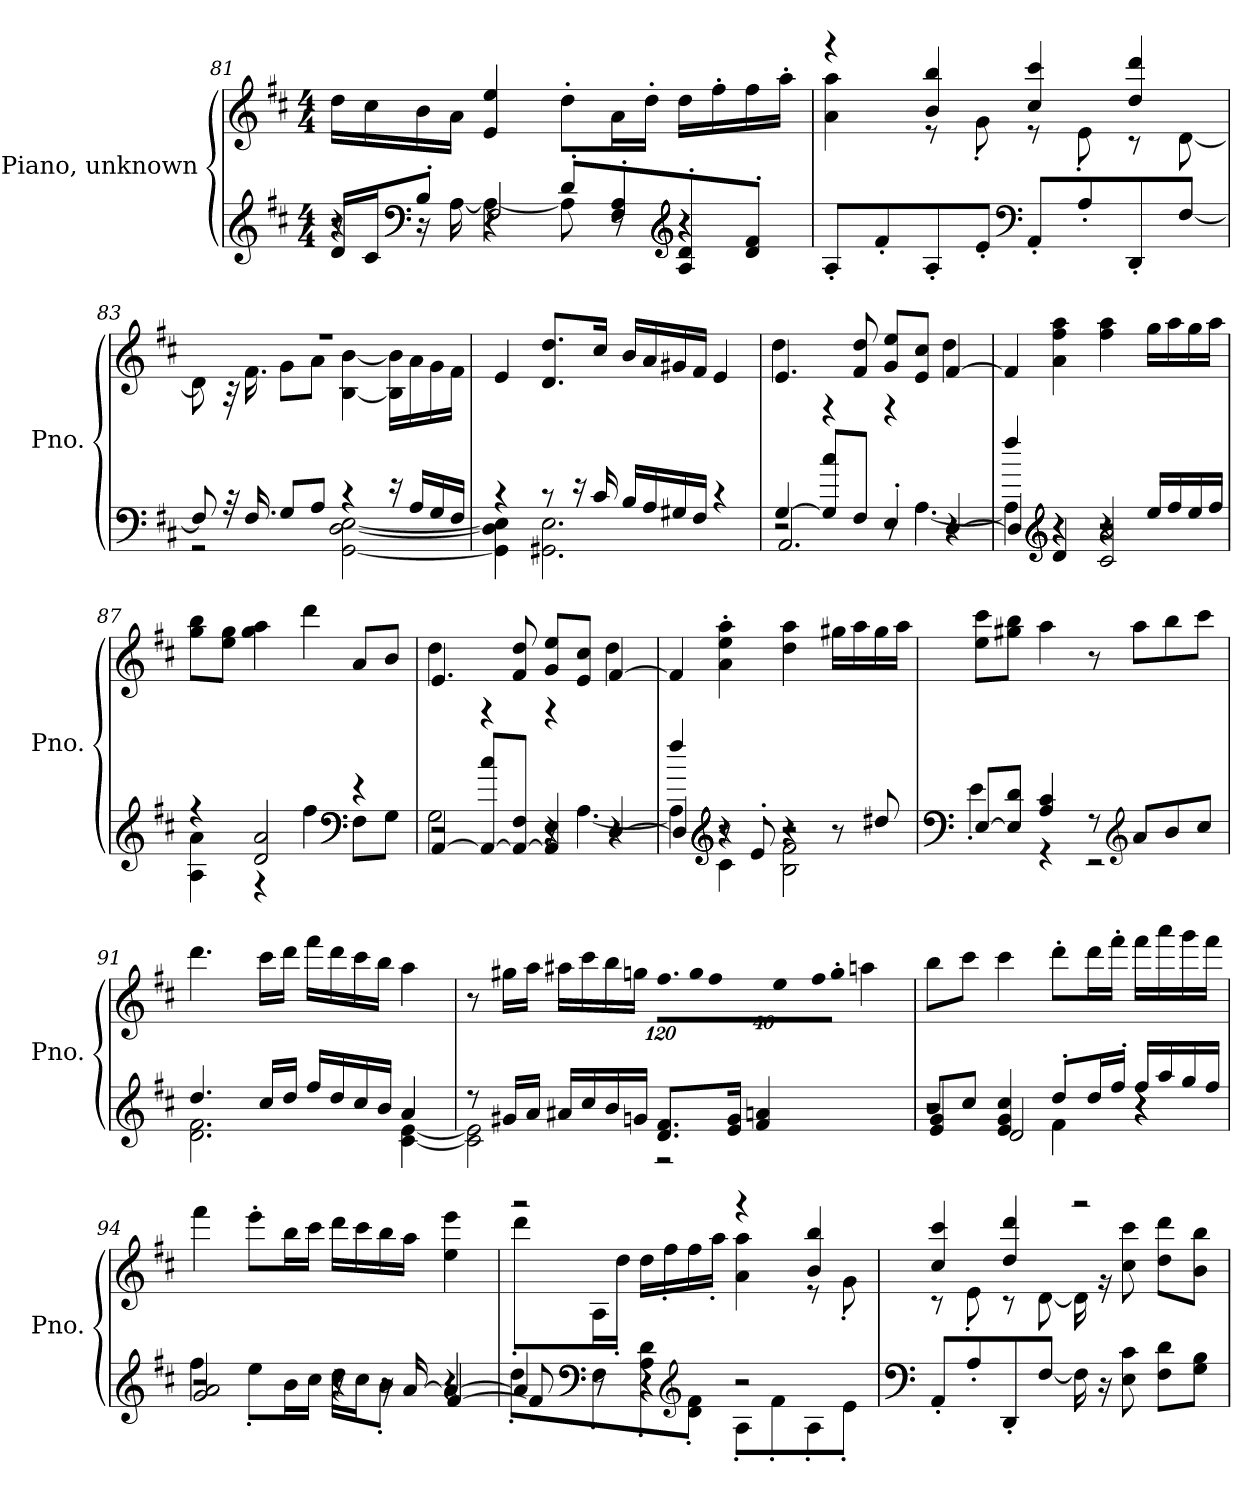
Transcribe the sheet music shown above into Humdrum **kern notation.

**kern	**kern
*part1	*part1
*staff2	*staff1
*I"Piano, unknown	*
*I'Pno.	*
*clefG2	*clefG2
*k[f#c#]	*k[f#c#]
*M4/4	*M4/4
=81	=81
*^	*
*	*^	*
16d/LL	8r	4r	16dd\LL
16c#/J	.	.	16cc#\
*clefF4	*	*	*
8B'/J	16r	.	16b\
.	[16A\	.	16a\JJ
4r	4A\_	2F#/	4e/ 4ee/
8d'/L	8A\]	.	8dd'\L
8F#/' 8A/'	8r	.	16a\L
.	.	.	16dd'\JJ
*clefG2	*	*	*
8A/' 8d/'	4r	4r	16dd\LL
.	.	.	16ff#'\
8d/' 8f#/'J	.	.	16ff#\
.	.	.	16aa'\JJ
*v	*v	*v	*
!!LO:LB:g=z
=82	=82
*	*^
8A'/L	4r	4a\ 4aa\
8f#'/	.	.
8A'/	4b/ 4bb/	8r
8e'/J	.	8g'\
*clefF4	*	*
8AA'/L	4cc#/ 4ccc#/	8r
8A'/	.	8e'\
8DD'/	4dd/ 4ddd/	8r
[8F#/J	.	[8d\
=83	=83	=83
*^	*	*
8F#/]	2r	1r	8d\]
32r	.	.	32r
16.F#/	.	.	16.f#\
8G/L	.	.	8g\L
8A/J	.	.	8a\J
4r	[2GG\ [2D\ [2E\	.	[4B\ [4b\
16r	.	.	16B\] 16b\]LL
16A/LL	.	.	16a\
16G/	.	.	16g\
16F#/JJ	.	.	16f#\JJ
*	*	*v	*v
=84	=84	=84
4r	4GG\] 4D\] 4E\]	4e/
8r	2.GG#X\ 2.E\	8.d/ 8.dd/L
16r	.	.
16c#/	.	16cc#/Jk
16B/LL	.	16b/LL
16A/	.	16a/
16G#X/	.	16g#X/
16F#/JJ	.	16f#/JJ
4r	.	4e/
=85	=85	=85
*	*^	*^
[4G/	2r	2.AA/	4.e/	4dd\
8G/] 8cc#/L	.	.	.	4r
8F#/J	.	.	8f#/ 8dd/	.
4E'/	8r	.	8g/ 8ee/L	4r
.	[4.A\	.	8e/ 8cc#/J	.
4r	.	[4D/	[4f#/	4dd\
*	*	*	*v	*v
!!LO:PB:g=z
=86	=86	=86	=86
4ff#/	4A\]	4D/]	4f#/]
*clefG2	*	*	*
4d/	4r	4r	4a\ 4ff#\ 4aa\
4r	2r	2c#/ 2a/	4ff#\ 4aa\
16ee/LL	.	.	16gg\LL
16ff#/	.	.	16aa\
16ee/	.	.	16gg\
16ff#/JJ	.	.	16aa\JJ
*	*v	*v	*
=87	=87	=87
4r	4A\ 4a\	8gg\ 8bb\L
.	.	8ee\ 8gg\J
2d/ 2a/	4r	4gg\ 4aa\
.	4ff#\	4ddd\
*clefF4	*	*
4r	8F#\L	8a/L
.	8G\J	8b/J
=88	=88	=88
*	*^	*^
[4AA/	2G\	2r	4.e/	4dd\
8AA/_ 8cc#/L	.	.	.	4r
8AA/_ 8F#/J	.	.	8f#/ 8dd/	.
4AA/] 4E/	8r	4r	8g/ 8ee/L	4r
.	[4.A\	.	8e/ 8cc#/J	.
4r	.	[4D/	[4f#/	4dd\
*	*	*	*v	*v
=89	=89	=89	=89
4ff#/	4A\]	4D/]	4f#/]
*clefG2	*	*	*
8r	4c#\	4r	4a\' 4ee\' 4aa\'
8e'/	.	.	.
4r	2B\ 2f#\	2r	4dd\ 4aa\
8r	.	.	16gg#X\LL
.	.	.	16aa\
8dd#X/	.	.	16gg#\
.	.	.	16aa\JJ
*v	*v	*v	*
!!LO:LB:g=z
=90	=90
*clefF4	*
*^	*
[8E/L	4e'\	8ee\ 8ccc#\L
8E/] 8d/J	.	8gg#X\ 8bb\J
4A/ 4c#/	4r	4aa\
8r	2r	8r
*clefG2	*	*
8a/L	.	8aa\L
8b/	.	8bb\
8cc#/J	.	8ccc#\J
=91	=91	=91
4.dd/	2.d\ 2.f#\	4.ddd\
16cc#/LL	.	16ccc#\LL
16dd/JJ	.	16ddd\JJ
16ff#/LL	.	16fff#\LL
16dd/	.	16ddd\
16cc#/	.	16ccc#\
16b/JJ	.	16bb\JJ
4a/	[4c#\ [4e\	4aa\
=92	=92	=92
8r	2c#\] 2e\]	8r
16g#X/LL	.	16gg#X\LL
16a/JJ	.	16aa\JJ
16a#X/LL	.	16aa#X\LL
16cc#/	.	16ccc#\
16b/	.	16bb\
16gn/JJ	.	16ggn\JJ
*	*	*Xbrackettup
!	!	!LO:N:vis=16.
8.d/ 8.f#/L	2r	960%103ff#\LL
!	!	!LO:N:vis=32
.	.	640%23gg\L
!	!	!LO:N:vis=64
.	.	960%17ff#\L
!	!	!LO:N:vis=64
.	.	960%17ee\J
!	!	!LO:N:vis=32
.	.	640%23ff#\
16e/ 16g/Jk	.	.
!	!	!LO:N:vis=32
.	.	640%23gg'\JJJ
4f#/ 4an/	.	.
.	.	4aan\
1920ryy	1920ryy	.
!!LO:LB:g=z
=93	=93	=93
*	*^	*
8b/L	2r	4e/ 4g/	8bb\L
8cc#/J	.	.	8ccc#\J
4e/ 4g/ 4cc#/	.	2d/	4ccc#\
8dd'/L	4f#\	.	8ddd'\L
16dd/L	.	.	16ddd\L
16ff#'/JJ	.	.	16fff#'\JJ
16ff#/LL	4r	4r	16fff#\LL
16aa/	.	.	16aaa\
16gg/	.	.	16ggg\
16ff#/JJ	.	.	16fff#\JJ
=94	=94	=94	=94
2g/ 2a/	4ff#\	2r	4fff#\
.	8ee'\L	.	8eee'\L
.	16b\L	.	16bb\L
.	16cc#\JJ	.	16ccc#\JJ
8r	16dd\LL	4r	16ddd\LL
.	16cc#\J	.	16ccc#\
16r	8b'\J	.	16bb\
[16a/	.	.	16aa\JJ
4a/_	4r	[4f#/	4ee\ 4eee\
=95	=95	=95	=95
*	*	*	*^
4a/]	8dd'\L	8f#/]	2r	8ddd'\L
*clefF4	*	*	*	*
.	8F#'\	8r	.	16A\L
.	.	.	.	16dd'\JJ
4r	8A\' 8d\'	4r	.	16dd\LL
.	.	.	.	16ff#'\
*clefG2	*	*	*	*
.	8d\' 8f#\'J	.	.	16ff#\
.	.	.	.	16aa'\JJ
2r	8A'\L	2r	4r	4a\ 4aa\
.	8f#'\	.	.	.
.	8A'\	.	4b/ 4bb/	8r
.	8e'\J	.	.	8g'\
*v	*v	*v	*	*
!!LO:LB:g=z	!!
=96	=96	=96
*clefF4	*	*
8AA'/L	4cc#/ 4ccc#/	8r
8A'/	.	8e'\
8DD'/	4dd/ 4ddd/	8r
[8F#/J	.	[8d\
16F#\]	2r	16d\]
16r	.	16r
8E\ 8c#\	.	8cc#\ 8ccc#\
8F#\ 8d\L	.	8dd\ 8ddd\L
8G\ 8B\J	.	8b\ 8bb\J
*	*v	*v
=	=
*-	*-
